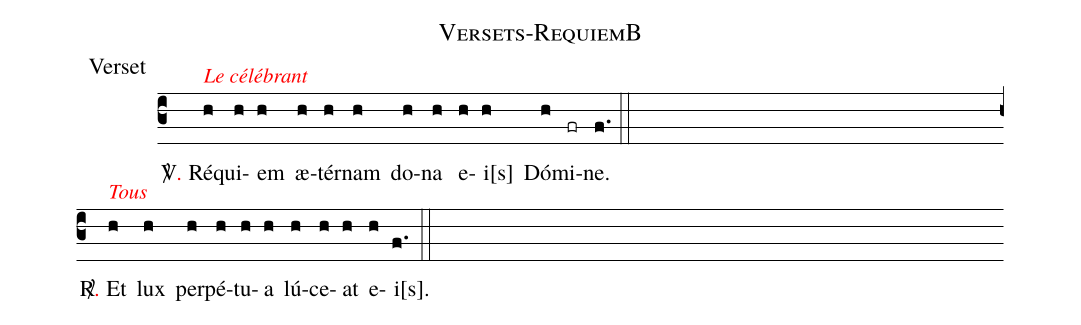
name:Versets-RequiemB;
office-part:Verset;
%%
(c3) <alt>\rubrica{Le célébrant}</alt>
<sp>V/</sp><v>{\rubrum.}</v> R{é}(h)qui(h)em(h) æ(h)tér(h)nam(h) do(h)na(h) e(h)i<v>[</v>s<v>]</v>(h) Dó(h)mi(fr)ne.(f.) (::) (Z)

<sp>R/</sp><v>{\rubrum.}</v> {E}t<alt>\rubrica{Tous}</alt>(h) lux(h) per(h)pé(h)tu(h)a(h) lú(h)ce(h)at(h) e(h)i<v>[</v>s<v>]</v>.(f.) (::)
